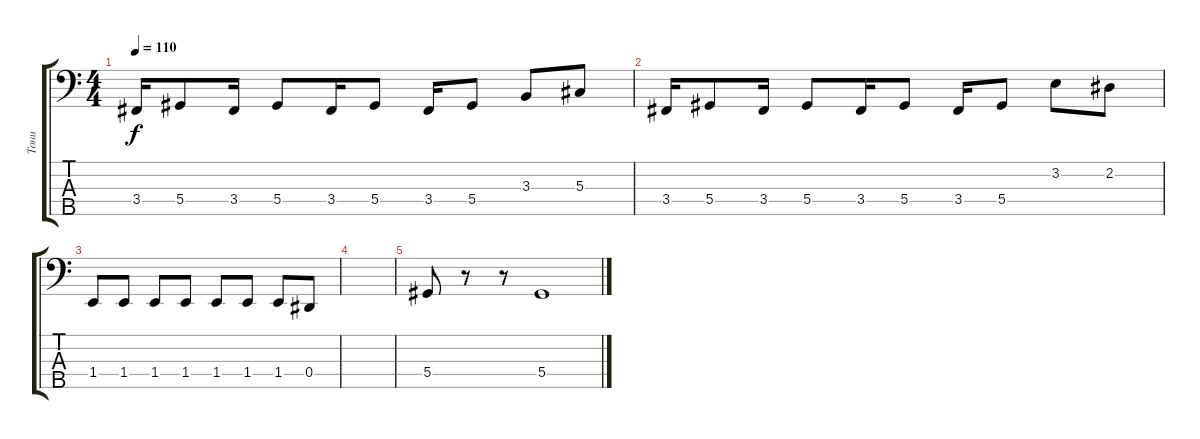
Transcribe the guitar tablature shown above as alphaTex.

\track ("Тони" "Тони") {instrument electricbassfinger}
\staff {score tabs}
\tuning (Gb2 Db2 Ab1 Eb1 Bb0) {hide}
\ts (4 4)
\tempo 110
\clef f4
\ks c
3.4.16{dy f} 5.4.8 3.4.16 5.4.8 3.4.16 5.4.8 3.4.16 5.4.8 3.3.8 5.3.8 |
3.4.16 5.4.8 3.4.16 5.4.8 3.4.16 5.4.8 3.4.16 5.4.8 3.2.8 2.2.8 |
1.4.8 1.4.8 1.4.8 1.4.8 1.4.8 1.4.8 1.4.8 0.4.8 |
|
5.4.8 r.8 r.8 5.4.1
